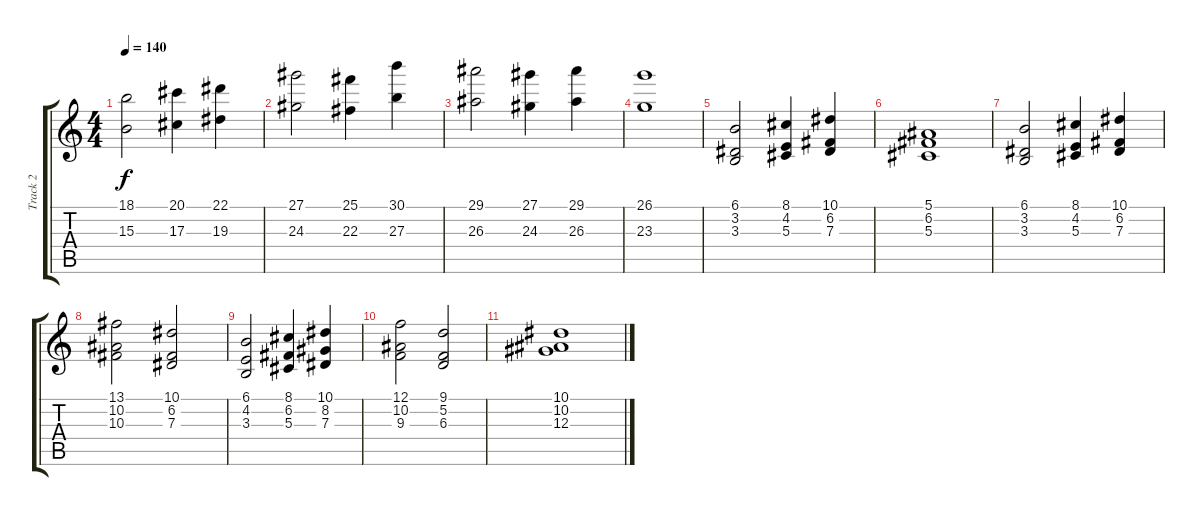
\track ("Track 2" "Track 2") {instrument stringensemble1}
\staff {score tabs}
\tuning (F4 C4 Ab3 Eb3 Bb2 F2) {hide}
\ts (4 4)
\tempo 140
\clef g2
\ks c
(18.1 15.3).2{dy f} (20.1 17.3).4 (22.1 19.3).4 |
(27.1 24.3).2 (25.1 22.3).4 (30.1 27.3).4 |
(29.1 26.3).2 (27.1 24.3).4 (29.1 26.3).4 |
(26.1 23.3).1 |
(6.1 3.2 3.3).2 (8.1 4.2 5.3).4 (10.1 6.2 7.3).4 |
(5.1 6.2 5.3).1 |
(6.1 3.2 3.3).2 (8.1 4.2 5.3).4 (10.1 6.2 7.3).4 |
(13.1 10.2 10.3).2 (10.1 6.2 7.3).2 |
(6.1 4.2 3.3).2 (8.1 6.2 5.3).4 (10.1 8.2 7.3).4 |
(12.1 10.2 9.3).2 (9.1 5.2 6.3).2 |
(10.1 10.2 12.3).1
